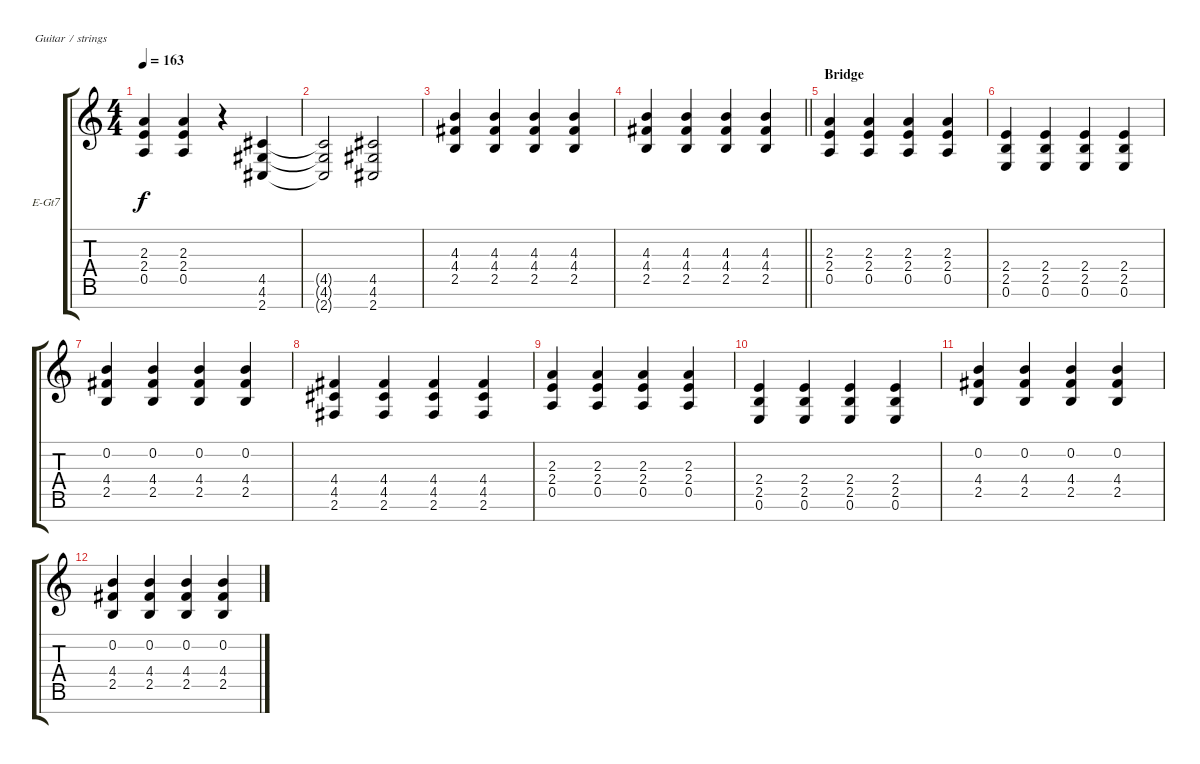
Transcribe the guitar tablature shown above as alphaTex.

\bracketExtendMode groupsimilarinstruments
\firstSystemTrackNameOrientation horizontal
\otherSystemsTrackNameOrientation horizontal
\track ("Electric Guitar" "E-Gt7") {instrument distortionguitar}
\staff {score tabs}
\tuning (E4 B3 G3 D3 A2 E2 B1)
\ts (4 4)
\tempo 163
\clef g2
\scale
0.333333
\ks c
(2.3 2.4 0.5).4{dy f} (2.3 2.4 0.5).4 r.4 (4.5 4.6 2.7).4 |
\scale
0.333333 (4.5{t} 4.6{t} 2.7{t}).2 (4.5 4.6 2.7).2 |
\scale
0.333333 (4.3 4.4 2.5).4 (4.3 4.4 2.5).4 (4.3 4.4 2.5).4 (4.3 4.4 2.5).4 |
\scale
0.333333
\barLineRight lightlight
(4.3 4.4 2.5).4 (4.3 4.4 2.5).4 (4.3 4.4 2.5).4 (4.3 4.4 2.5).4 |
\section ("" "Bridge")
\scale
0.333333 (2.3 2.4 0.5).4 (2.3 2.4 0.5).4 (2.3 2.4 0.5).4 (2.3 2.4 0.5).4 |
\scale
0.333333 (2.4 2.5 0.6).4 (2.4 2.5 0.6).4 (2.4 2.5 0.6).4 (2.4 2.5 0.6).4 |
\scale
0.333333 (0.2 4.4 2.5).4 (0.2 4.4 2.5).4 (0.2 4.4 2.5).4 (0.2 4.4 2.5).4 |
\scale
0.333333 (4.4 4.5 2.6).4 (4.4 4.5 2.6).4 (4.4 4.5 2.6).4 (4.4 4.5 2.6).4 |
\scale
0.333333 (2.3 2.4 0.5).4 (2.3 2.4 0.5).4 (2.3 2.4 0.5).4 (2.3 2.4 0.5).4 |
\scale
0.333333 (2.4 2.5 0.6).4 (2.4 2.5 0.6).4 (2.4 2.5 0.6).4 (2.4 2.5 0.6).4 |
\scale
0.333333 (0.2 4.4 2.5).4 (0.2 4.4 2.5).4 (0.2 4.4 2.5).4 (0.2 4.4 2.5).4 |
\scale
0.333333 (0.2 4.4 2.5).4 (0.2 4.4 2.5).4 (0.2 4.4 2.5).4 (0.2 4.4 2.5).4 |
\scale
0.333333 |
\scale
0.333333 |
\scale
0.333333 |
\scale
0.333333
